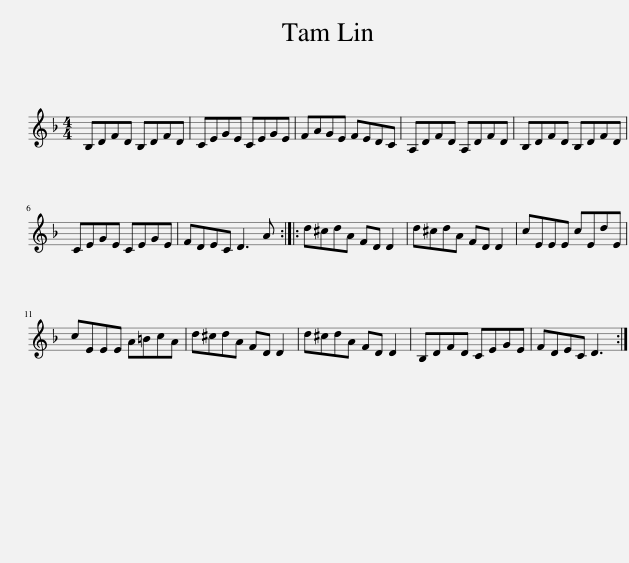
X:1
L:1/8
M:4/4
I:linebreak $
K:Dmin
V:1 treble
V:1
 B,DFD B,DFD | CEGE CEGE | FAGE FEDC | A,DFD A,DFD | B,DFD B,DFD |$ %5
 CEGE CEGE | FDEC D3 A :: d^cdA FD D2 | d^cdA FD D2 | cEEE cEdE |$ %10
 cEEE A=BcA | d^cdA FD D2 | d^cdA FD D2 | B,DFD CEGE | FDEC D3 :| %15
